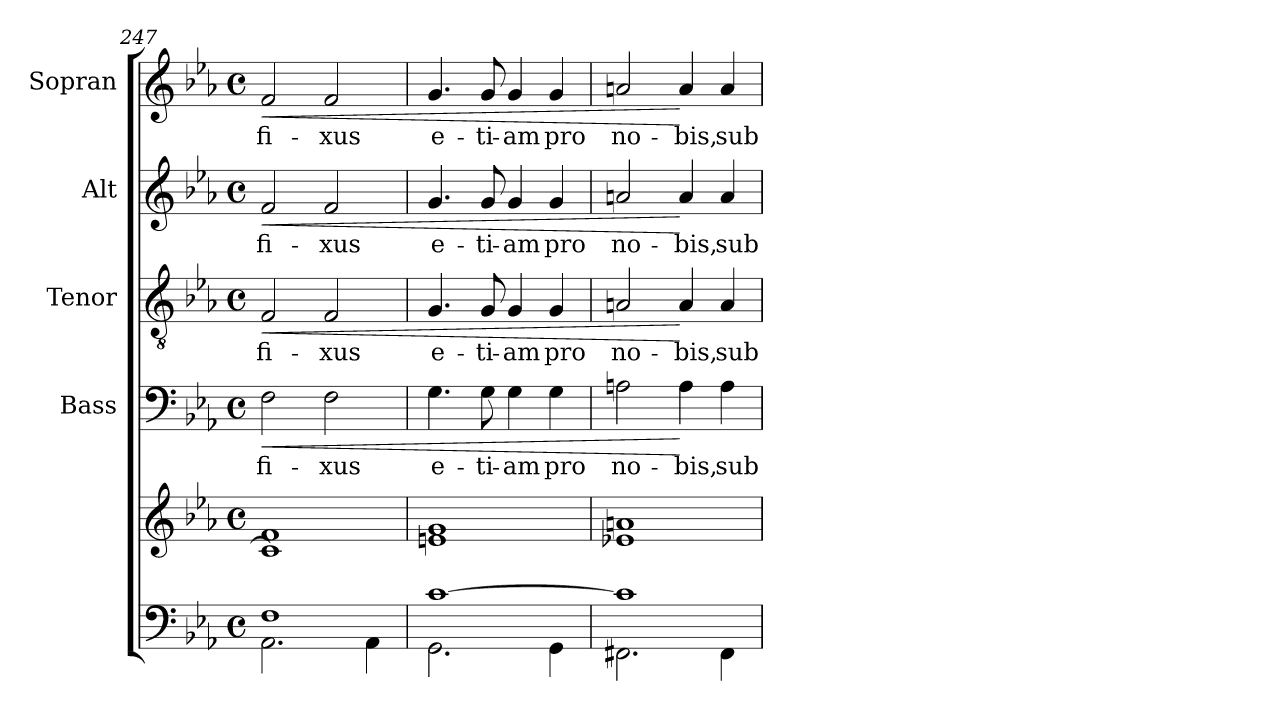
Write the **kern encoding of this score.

**kern	**kern	**kern	**text	**dynam	**kern	**text	**dynam	**kern	**text	**dynam	**kern	**text	**dynam
*part5	*part5	*part4	*part4	*part4	*part3	*part3	*part3	*part2	*part2	*part2	*part1	*part1	*part1
*staff6	*staff5	*staff4	*staff4	*staff4	*staff3	*staff3	*staff3	*staff2	*staff2	*staff2	*staff1	*staff1	*staff1
*	*	*I"Bass	*	*	*I"Tenor	*	*	*I"Alt	*	*	*I"Sopran	*	*
*	*	*I'B.	*	*	*I'T.	*	*	*I'A.	*	*	*I'S.	*	*
!!LO:PB:g=z
*clefF4	*clefG2	*clefF4	*	*	*clefGv2	*	*	*clefG2	*	*	*clefG2	*	*
*k[b-e-a-]	*k[b-e-a-]	*k[b-e-a-]	*	*	*k[b-e-a-]	*	*	*k[b-e-a-]	*	*	*k[b-e-a-]	*	*
*E-:	*E-:	*E-:	*	*	*E-:	*	*	*E-:	*	*	*E-:	*	*
*M4/4	*M4/4	*M4/4	*	*	*M4/4	*	*	*M4/4	*	*	*M4/4	*	*
*met(c)	*met(c)	*met(c)	*	*	*met(c)	*	*	*met(c)	*	*	*met(c)	*	*
=247	=247	=247	=247	=247	=247	=247	=247	=247	=247	=247	=247	=247	=247
*^	*^	*	*	*	*	*	*	*	*	*	*	*	*
!	!	!	!	!	!LO:LY:b	!LO:HP:b	!	!LO:LY:b	!LO:HP:b	!	!LO:LY:b	!LO:HP:b	!	!LO:LY:b	!LO:HP:b
1F	2.AA-\	1f	1c]	2F\	-fi-	<	2F/	-fi-	<	2f/	-fi-	<	2f/	-fi-	<
!	!	!	!	!	!LO:LY:b	!	!	!LO:LY:b	!	!	!LO:LY:b	!	!	!LO:LY:b	!
.	.	.	.	2F\	-xus	.	2F/	-xus	.	2f/	-xus	.	2f/	-xus	.
.	4AA-\	.	.	.	.	.	.	.	.	.	.	.	.	.	.
=248	=248	=248	=248	=248	=248	=248	=248	=248	=248	=248	=248	=248	=248	=248	=248
!	!	!	!	!	!LO:LY:b	!	!	!LO:LY:b	!	!	!LO:LY:b	!	!	!LO:LY:b	!
[>1c	2.GG\	1g	1en	4.G\	e-	.	4.G/	e-	.	4.g/	e-	.	4.g/	e-	.
!	!	!	!	!	!LO:LY:b	!	!	!LO:LY:b	!	!	!LO:LY:b	!	!	!LO:LY:b	!
.	.	.	.	8G\	-ti-	.	8G/	-ti-	.	8g/	-ti-	.	8g/	-ti-	.
!	!	!	!	!	!LO:LY:b	!	!	!LO:LY:b	!	!	!LO:LY:b	!	!	!LO:LY:b	!
.	.	.	.	4G\	-am	.	4G/	-am	.	4g/	-am	.	4g/	-am	.
!	!	!	!	!	!LO:LY:b	!	!	!LO:LY:b	!	!	!LO:LY:b	!	!	!LO:LY:b	!
.	4GG\	.	.	4G\	pro	.	4G/	pro	.	4g/	pro	.	4g/	pro	.
=249	=249	=249	=249	=249	=249	=249	=249	=249	=249	=249	=249	=249	=249	=249	=249
!	!	!	!	!	!LO:LY:b	!	!	!LO:LY:b	!	!	!LO:LY:b	!	!	!LO:LY:b	!
1c]	2.FF#X\	1an	1e-X	2An\	no-	.	2An/	no-	.	2an/	no-	.	2an/	no-	.
!	!	!	!	!	!LO:LY:b	!	!	!LO:LY:b	!	!	!LO:LY:b	!	!	!LO:LY:b	!
.	.	.	.	4A\	-bis,	[	4A/	-bis,	[	4a/	-bis,	[	4a/	-bis,	[
!	!	!	!	!	!LO:LY:b	!	!	!LO:LY:b	!	!	!LO:LY:b	!	!	!LO:LY:b	!
.	4FF#\	.	.	4A\	sub	.	4A/	sub	.	4a/	sub	.	4a/	sub	.
*v	*v	*	*	*	*	*	*	*	*	*	*	*	*	*	*
*	*v	*v	*	*	*	*	*	*	*	*	*	*	*	*
=	=	=	=	=	=	=	=	=	=	=	=	=	=
*-	*-	*-	*-	*-	*-	*-	*-	*-	*-	*-	*-	*-	*-
